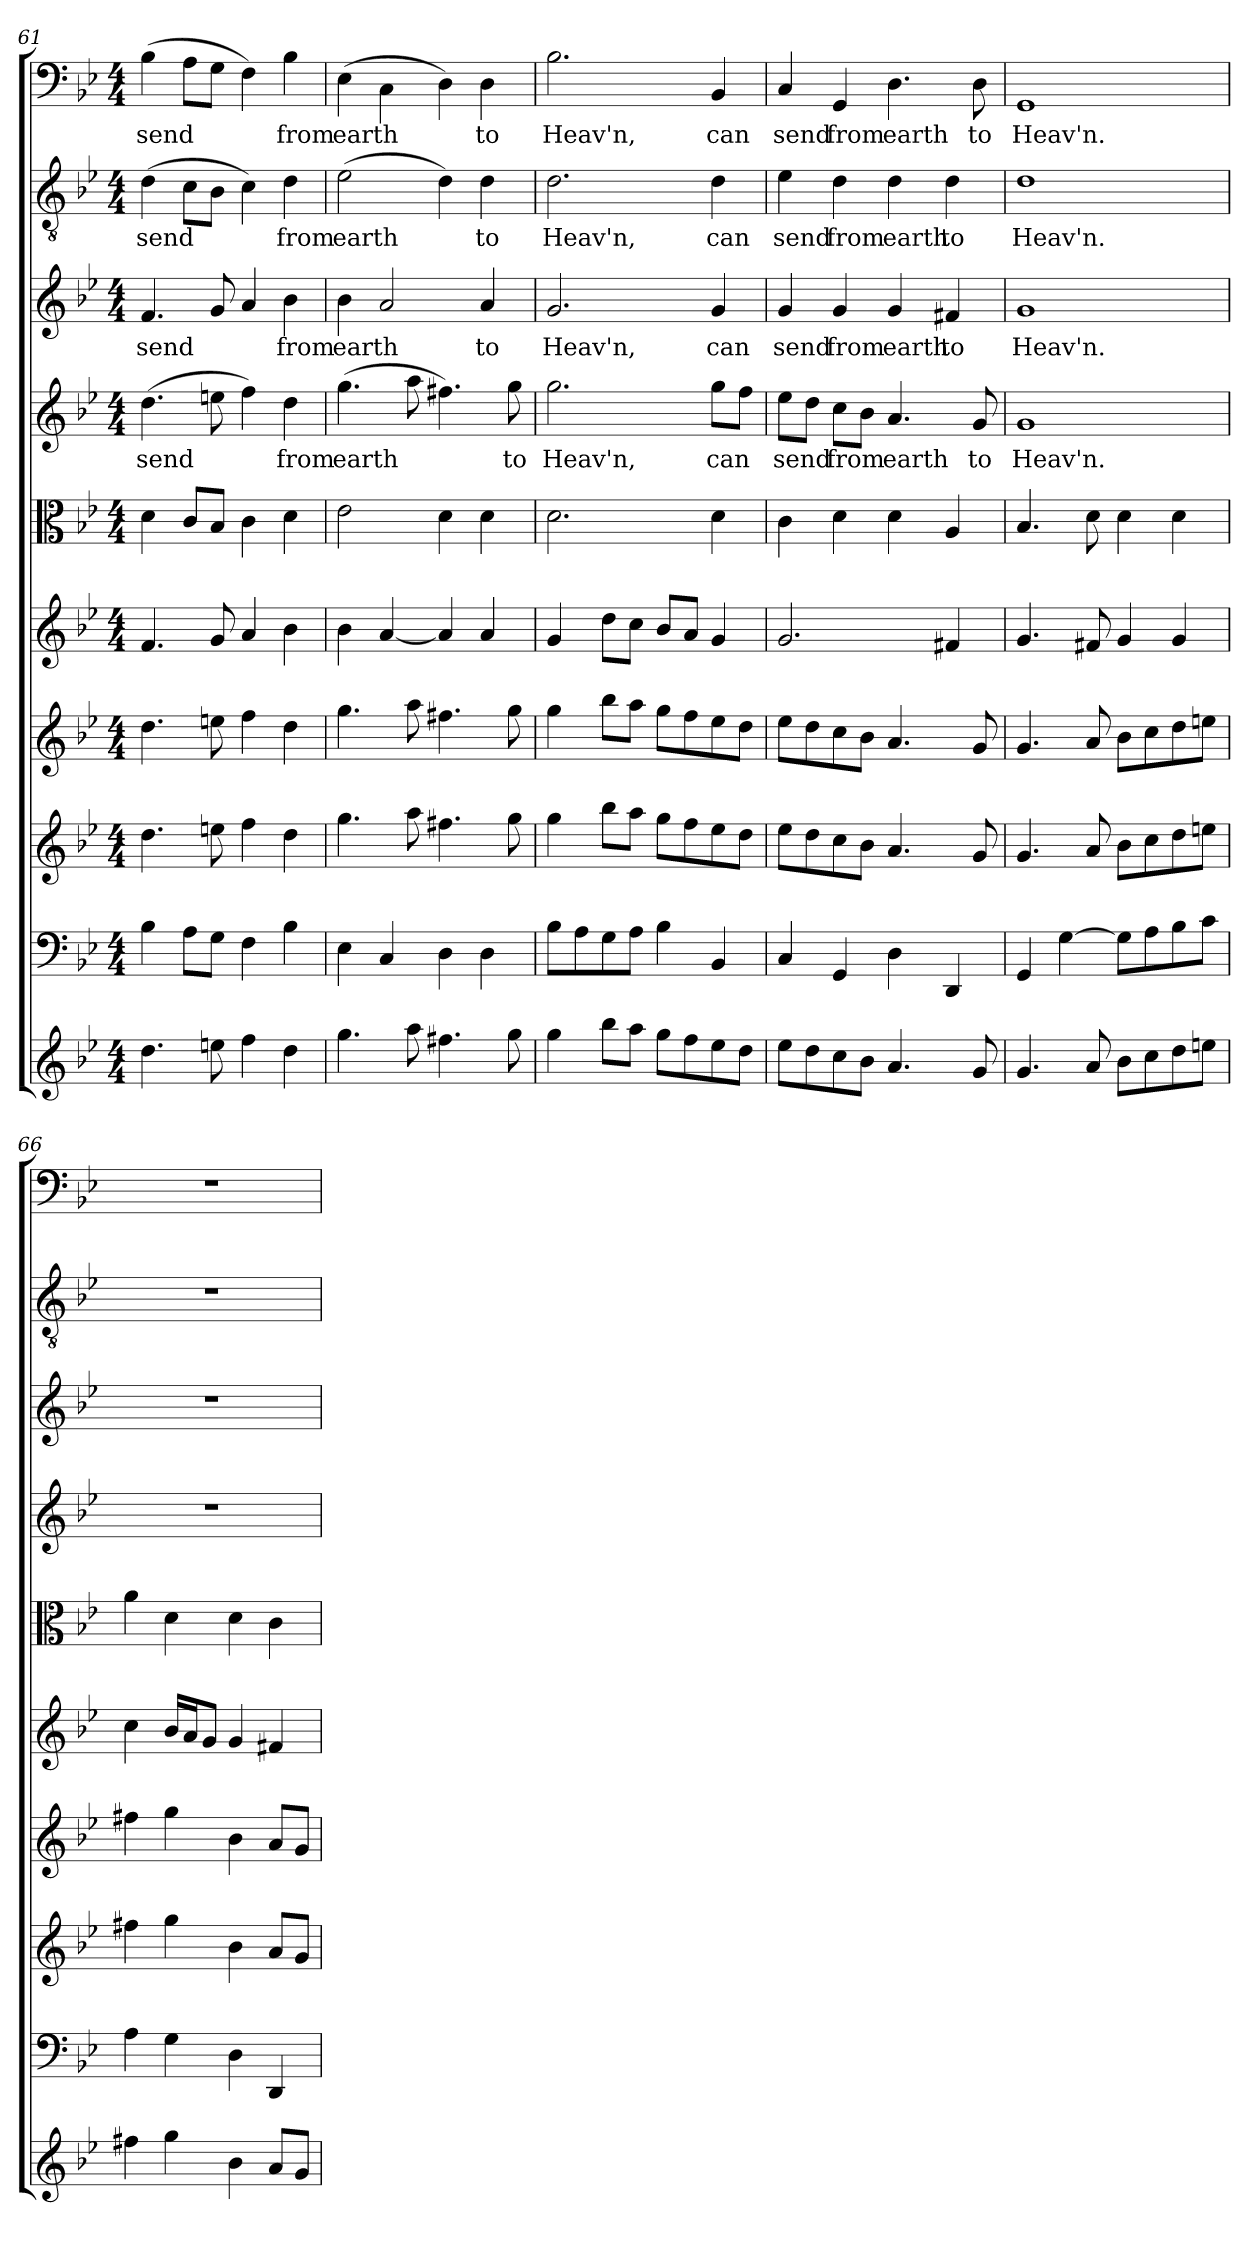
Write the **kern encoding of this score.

**kern	**kern	**kern	**kern	**kern	**kern	**kern	**text	**kern	**text	**kern	**text	**kern	**text
*part10	*part9	*part8	*part7	*part6	*part5	*part4	*part4	*part3	*part3	*part2	*part2	*part1	*part1
*staff10	*staff9	*staff8	*staff7	*staff6	*staff5	*staff4	*staff4	*staff3	*staff3	*staff2	*staff2	*staff1	*staff1
*clefG2	*clefF4	*clefG2	*clefG2	*clefG2	*clefC3	*clefG2	*	*clefG2	*	*clefGv2	*	*clefF4	*
*k[b-e-]	*k[b-e-]	*k[b-e-]	*k[b-e-]	*k[b-e-]	*k[b-e-]	*k[b-e-]	*	*k[b-e-]	*	*k[b-e-]	*	*k[b-e-]	*
*g:	*g:	*g:	*g:	*g:	*g:	*g:	*	*g:	*	*g:	*	*g:	*
*M4/4	*M4/4	*M4/4	*M4/4	*M4/4	*M4/4	*M4/4	*	*M4/4	*	*M4/4	*	*M4/4	*
=61	=61	=61	=61	=61	=61	=61	=61	=61	=61	=61	=61	=61	=61
4.dd\	4B-\	4.dd\	4.dd\	4.f/	4d\	(4.dd\	send	4.f/	send	(4d\	send	(4B-\	send
.	8A\L	.	.	.	8c/L	.	.	.	.	8c\L	.	8A\L	.
8een\	8G\J	8een\	8een\	8g/	8B-/J	8een\	.	8g/	.	8B-\J	.	8G\J	.
4ff\	4F\	4ff\	4ff\	4a/	4c\	4ff\)	.	4a/	.	4c\)	.	4F\)	.
4dd\	4B-\	4dd\	4dd\	4b-\	4d\	4dd\	from	4b-\	from	4d\	from	4B-\	from
=62	=62	=62	=62	=62	=62	=62	=62	=62	=62	=62	=62	=62	=62
4.gg\	4E-\	4.gg\	4.gg\	4b-\	2e-\	(4.gg\	earth	4b-\	earth	(2e-\	earth	(4E-\	earth
.	4C/	.	.	[4a/	.	.	.	2a/	.	.	.	4C\	.
8aa\	.	8aa\	8aa\	.	.	8aa\	.	.	.	.	.	.	.
4.ff#X\	4D\	4.ff#X\	4.ff#X\	4a/]	4d\	4.ff#X\)	.	.	.	4d\)	.	4D\)	.
.	4D\	.	.	4a/	4d\	.	.	4a/	to	4d\	to	4D\	to
8gg\	.	8gg\	8gg\	.	.	8gg\	to	.	.	.	.	.	.
=63	=63	=63	=63	=63	=63	=63	=63	=63	=63	=63	=63	=63	=63
4gg\	8B-\L	4gg\	4gg\	4g/	2.d\	2.gg\	Heav'n,	2.g/	Heav'n,	2.d\	Heav'n,	2.B-\	Heav'n,
.	8A\	.	.	.	.	.	.	.	.	.	.	.	.
8bb-\L	8G\	8bb-\L	8bb-\L	8dd\L	.	.	.	.	.	.	.	.	.
8aa\J	8A\J	8aa\J	8aa\J	8cc\J	.	.	.	.	.	.	.	.	.
8gg\L	4B-\	8gg\L	8gg\L	8b-/L	.	.	.	.	.	.	.	.	.
8ff\	.	8ff\	8ff\	8a/J	.	.	.	.	.	.	.	.	.
8ee-\	4BB-/	8ee-\	8ee-\	4g/	4d\	8gg\L	can	4g/	can	4d\	can	4BB-/	can
8dd\J	.	8dd\J	8dd\J	.	.	8ff\J	.	.	.	.	.	.	.
=64	=64	=64	=64	=64	=64	=64	=64	=64	=64	=64	=64	=64	=64
8ee-\L	4C/	8ee-\L	8ee-\L	2.g/	4c\	8ee-\L	send	4g/	send	4e-\	send	4C/	send
8dd\	.	8dd\	8dd\	.	.	8dd\J	.	.	.	.	.	.	.
8cc\	4GG/	8cc\	8cc\	.	4d\	8cc\L	from	4g/	from	4d\	from	4GG/	from
8b-\J	.	8b-\J	8b-\J	.	.	8b-\J	.	.	.	.	.	.	.
4.a/	4D\	4.a/	4.a/	.	4d\	4.a/	earth	4g/	earth	4d\	earth	4.D\	earth
.	4DD/	.	.	4f#X/	4A/	.	.	4f#X/	to	4d\	to	.	.
8g/	.	8g/	8g/	.	.	8g/	to	.	.	.	.	8D\	to
=65	=65	=65	=65	=65	=65	=65	=65	=65	=65	=65	=65	=65	=65
4.g/	4GG/	4.g/	4.g/	4.g/	4.B-/	1g/	Heav'n.	1g/	Heav'n.	1d\	Heav'n.	1GG/	Heav'n.
.	[4G\	.	.	.	.	.	.	.	.	.	.	.	.
8a/	.	8a/	8a/	8f#X/	8d\	.	.	.	.	.	.	.	.
8b-\L	8G\L]	8b-\L	8b-\L	4g/	4d\	.	.	.	.	.	.	.	.
8cc\	8A\	8cc\	8cc\	.	.	.	.	.	.	.	.	.	.
8dd\	8B-\	8dd\	8dd\	4g/	4d\	.	.	.	.	.	.	.	.
8een\J	8c\J	8een\J	8een\J	.	.	.	.	.	.	.	.	.	.
=66	=66	=66	=66	=66	=66	=66	=66	=66	=66	=66	=66	=66	=66
4ff#X\	4A\	4ff#X\	4ff#X\	4cc\	4a\	1r	.	1r	.	1r	.	1r	.
4gg\	4G\	4gg\	4gg\	16b-/LL	4d\	.	.	.	.	.	.	.	.
.	.	.	.	16a/J	.	.	.	.	.	.	.	.	.
.	.	.	.	8g/J	.	.	.	.	.	.	.	.	.
4b-\	4D\	4b-\	4b-\	4g/	4d\	.	.	.	.	.	.	.	.
8a/L	4DD/	8a/L	8a/L	4f#X/	4c\	.	.	.	.	.	.	.	.
8g/J	.	8g/J	8g/J	.	.	.	.	.	.	.	.	.	.
=	=	=	=	=	=	=	=	=	=	=	=	=	=
*-	*-	*-	*-	*-	*-	*-	*-	*-	*-	*-	*-	*-	*-
